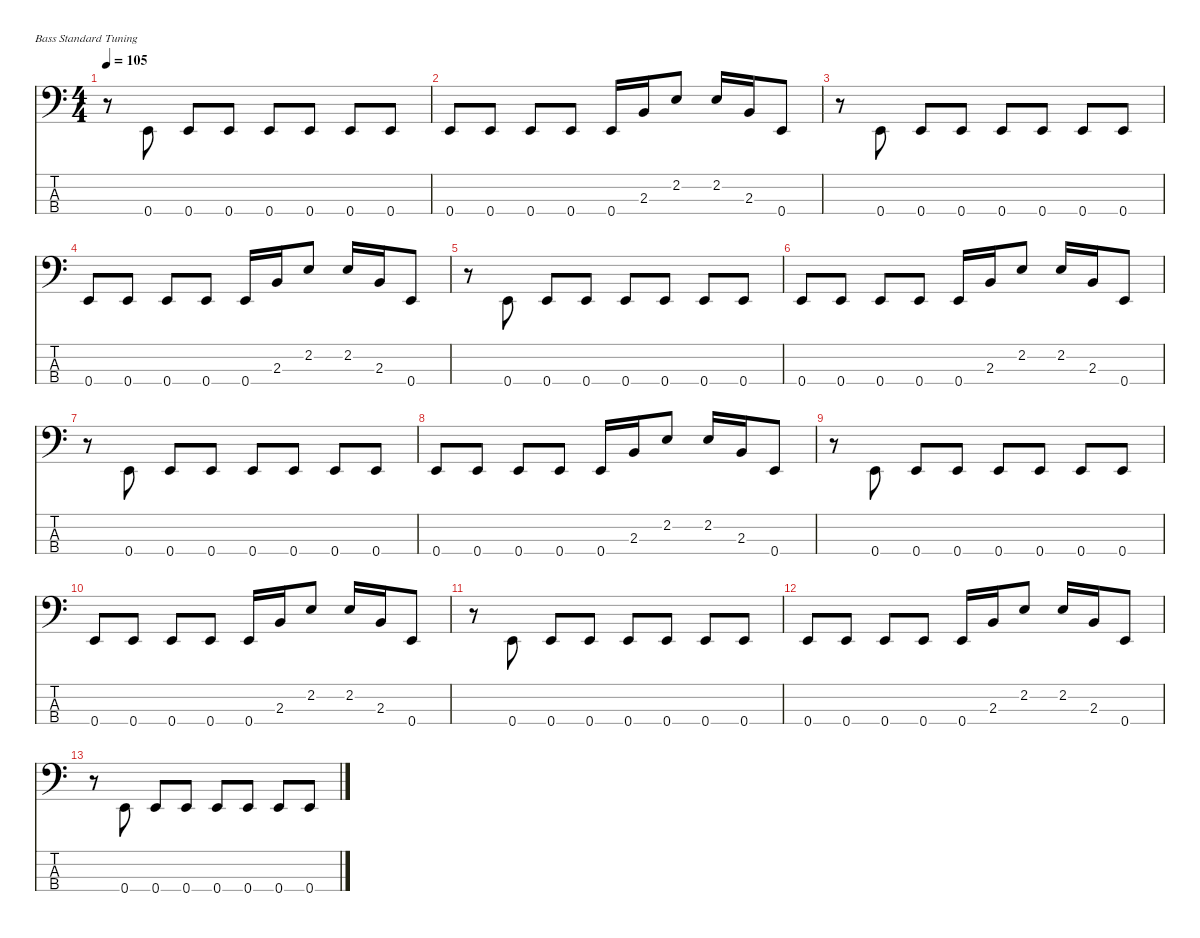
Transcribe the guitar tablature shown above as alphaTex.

\defaultSystemsLayout 4
\hideDynamics
\bracketExtendMode nobrackets
\singleTrackTrackNamePolicy hidden
\multiTrackTrackNamePolicy hidden
\otherSystemsTrackNameOrientation horizontal
\track ("Jones" "el.bs.") {defaultSystemsLayout 4 instrument electricbassfinger}
\staff {score tabs}
\tuning (G2 D2 A1 E1)
\ts (4 4)
\tempo 105
\clef f4
\ks c
r.8{dy f beam Down} 0.4.8{beam Up} 0.4.8{beam Up} 0.4.8{beam Up} 0.4.8{beam Up} 0.4.8{beam Up} 0.4.8{beam Up} 0.4.8{beam Up} |
0.4.8{beam Up} 0.4.8{beam Up} 0.4.8{beam Up} 0.4.8{beam Up} 0.4.16{beam Up} 2.3.16{beam Up} 2.2.8{beam Up} 2.2.16{beam Up} 2.3.16{beam Up} 0.4.8{beam Up} |
r.8{beam Down} 0.4.8{beam Up} 0.4.8{beam Up} 0.4.8{beam Up} 0.4.8{beam Up} 0.4.8{beam Up} 0.4.8{beam Up} 0.4.8{beam Up} |
0.4.8{beam Up} 0.4.8{beam Up} 0.4.8{beam Up} 0.4.8{beam Up} 0.4.16{beam Up} 2.3.16{beam Up} 2.2.8{beam Up} 2.2.16{beam Up} 2.3.16{beam Up} 0.4.8{beam Up} |
r.8{beam Down} 0.4.8{beam Up} 0.4.8{beam Up} 0.4.8{beam Up} 0.4.8{beam Up} 0.4.8{beam Up} 0.4.8{beam Up} 0.4.8{beam Up} |
0.4.8{beam Up} 0.4.8{beam Up} 0.4.8{beam Up} 0.4.8{beam Up} 0.4.16{beam Up} 2.3.16{beam Up} 2.2.8{beam Up} 2.2.16{beam Up} 2.3.16{beam Up} 0.4.8{beam Up} |
r.8{beam Down} 0.4.8{beam Up} 0.4.8{beam Up} 0.4.8{beam Up} 0.4.8{beam Up} 0.4.8{beam Up} 0.4.8{beam Up} 0.4.8{beam Up} |
0.4.8{beam Up} 0.4.8{beam Up} 0.4.8{beam Up} 0.4.8{beam Up} 0.4.16{beam Up} 2.3.16{beam Up} 2.2.8{beam Up} 2.2.16{beam Up} 2.3.16{beam Up} 0.4.8{beam Up} |
r.8{beam Down} 0.4.8{beam Up} 0.4.8{beam Up} 0.4.8{beam Up} 0.4.8{beam Up} 0.4.8{beam Up} 0.4.8{beam Up} 0.4.8{beam Up} |
0.4.8{beam Up} 0.4.8{beam Up} 0.4.8{beam Up} 0.4.8{beam Up} 0.4.16{beam Up} 2.3.16{beam Up} 2.2.8{beam Up} 2.2.16{beam Up} 2.3.16{beam Up} 0.4.8{beam Up} |
r.8{beam Down} 0.4.8{beam Up} 0.4.8{beam Up} 0.4.8{beam Up} 0.4.8{beam Up} 0.4.8{beam Up} 0.4.8{beam Up} 0.4.8{beam Up} |
0.4.8{beam Up} 0.4.8{beam Up} 0.4.8{beam Up} 0.4.8{beam Up} 0.4.16{beam Up} 2.3.16{beam Up} 2.2.8{beam Up} 2.2.16{beam Up} 2.3.16{beam Up} 0.4.8{beam Up} |
r.8{beam Down} 0.4.8{beam Up} 0.4.8{beam Up} 0.4.8{beam Up} 0.4.8{beam Up} 0.4.8{beam Up} 0.4.8{beam Up} 0.4.8{beam Up}
